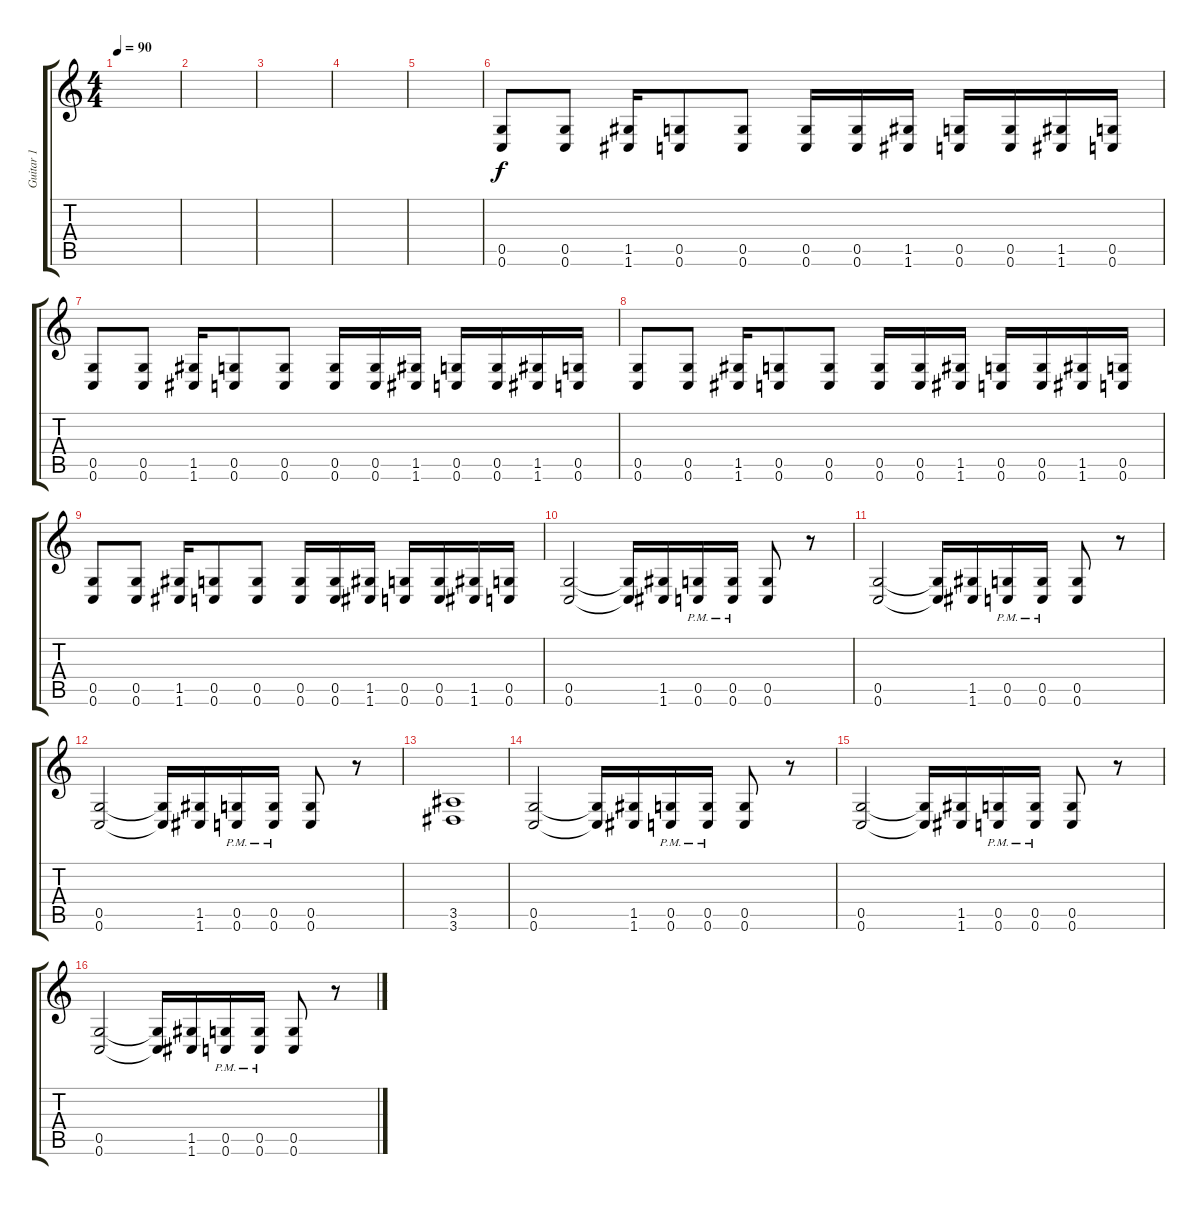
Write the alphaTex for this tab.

\track ("Guitar 1" "Guitar 1") {instrument distortionguitar}
\staff {score tabs}
\tuning (D4 A3 F3 C3 G2 C2) {hide}
\ts (4 4)
\tempo 90
\clef g2
\ks c
|
|
|
|
|
(0.5 0.6).8 (0.5 0.6).8 (1.5 1.6).16 (0.5 0.6).8 (0.5 0.6).8 (0.5 0.6).16 (0.5 0.6).16 (1.5 1.6).16 (0.5 0.6).16 (0.5 0.6).16 (1.5 1.6).16 (0.5 0.6).16 |
(0.5 0.6).8 (0.5 0.6).8 (1.5 1.6).16 (0.5 0.6).8 (0.5 0.6).8 (0.5 0.6).16 (0.5 0.6).16 (1.5 1.6).16 (0.5 0.6).16 (0.5 0.6).16 (1.5 1.6).16 (0.5 0.6).16 |
(0.5 0.6).8 (0.5 0.6).8 (1.5 1.6).16 (0.5 0.6).8 (0.5 0.6).8 (0.5 0.6).16 (0.5 0.6).16 (1.5 1.6).16 (0.5 0.6).16 (0.5 0.6).16 (1.5 1.6).16 (0.5 0.6).16 |
(0.5 0.6).8 (0.5 0.6).8 (1.5 1.6).16 (0.5 0.6).8 (0.5 0.6).8 (0.5 0.6).16 (0.5 0.6).16 (1.5 1.6).16 (0.5 0.6).16 (0.5 0.6).16 (1.5 1.6).16 (0.5 0.6).16 |
(0.5 0.6).2 (0.5{t} 0.6{t}).16 (1.5 1.6).16 (0.5{pm} 0.6{pm}).16 (0.5{pm} 0.6{pm}).16 (0.5 0.6).8 r.8 |
(0.5 0.6).2 (0.5{t} 0.6{t}).16 (1.5 1.6).16 (0.5{pm} 0.6{pm}).16 (0.5{pm} 0.6{pm}).16 (0.5 0.6).8 r.8 |
(0.5 0.6).2 (0.5{t} 0.6{t}).16 (1.5 1.6).16 (0.5{pm} 0.6{pm}).16 (0.5{pm} 0.6{pm}).16 (0.5 0.6).8 r.8 |
(3.5 3.6).1 |
(0.5 0.6).2 (0.5{t} 0.6{t}).16 (1.5 1.6).16 (0.5{pm} 0.6{pm}).16 (0.5{pm} 0.6{pm}).16 (0.5 0.6).8 r.8 |
(0.5 0.6).2 (0.5{t} 0.6{t}).16 (1.5 1.6).16 (0.5{pm} 0.6{pm}).16 (0.5{pm} 0.6{pm}).16 (0.5 0.6).8 r.8 |
(0.5 0.6).2 (0.5{t} 0.6{t}).16 (1.5 1.6).16 (0.5{pm} 0.6{pm}).16 (0.5{pm} 0.6{pm}).16 (0.5 0.6).8 r.8
